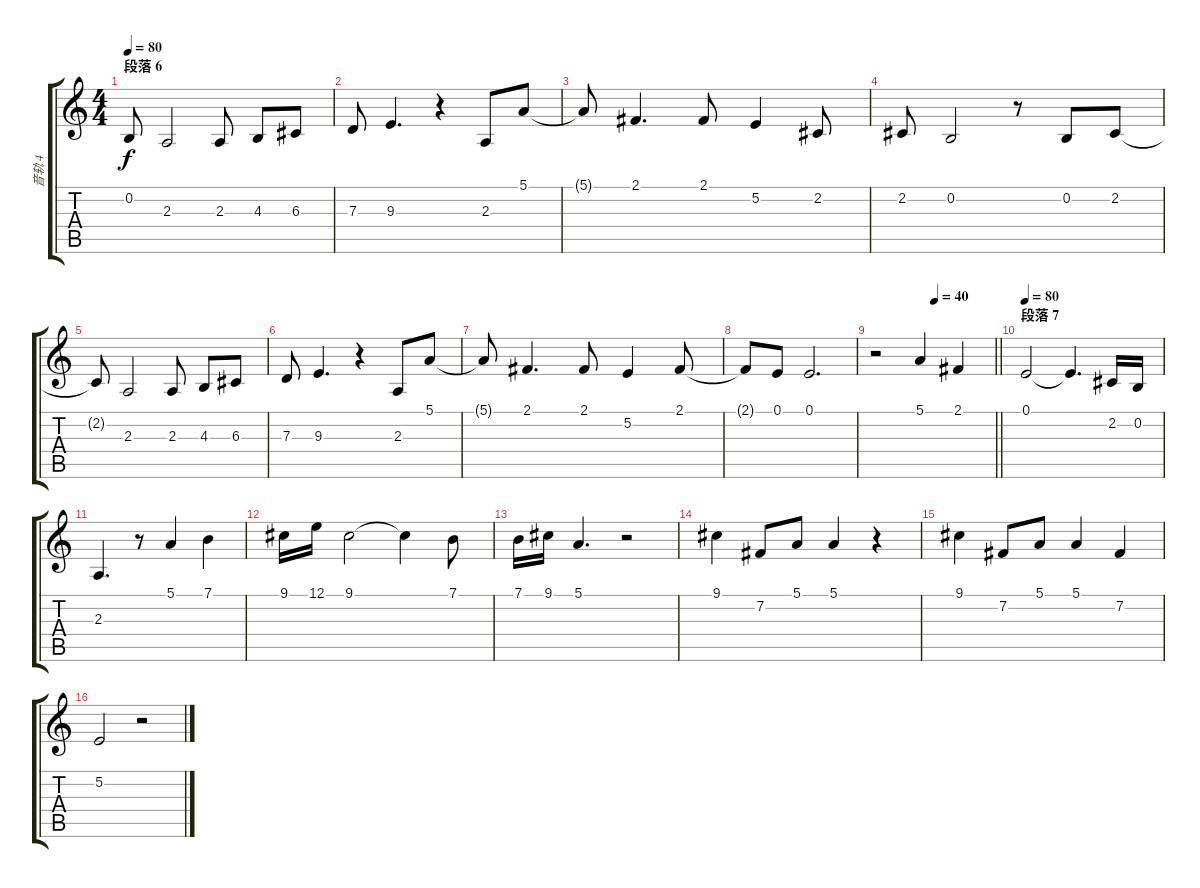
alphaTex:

\track ("音轨 4" "音轨 4") {instrument altosax}
\staff {score tabs}
\tuning (E4 B3 G3 D3 A2 E2) {hide}
\ts (4 4)
\section ("" "段落 6")
\tempo 80
\clef g2
\ks c
0.2.8{dy f} 2.3.2 2.3.8 4.3.8 6.3.8 |
7.3.8 9.3.4{d} r.4 2.3.8 5.1.8 |
5.1{t}.8 2.1.4{d} 2.1.8 5.2.4 2.2.8 |
2.2.8 0.2.2 r.8 0.2.8 2.2.8 |
2.2{t}.8 2.3.2 2.3.8 4.3.8 6.3.8 |
7.3.8 9.3.4{d} r.4 2.3.8 5.1.8 |
5.1{t}.8 2.1.4{d} 2.1.8 5.2.4 2.1.8 |
2.1{t}.8 0.1.8 0.1.2{d} |
\tempo (40 0.5)
\barLineRight lightlight
r.2 5.1.4 2.1.4 |
\section ("" "段落 7")
\tempo 80
0.1.2 0.1{t}.4{d} 2.2.16 0.2.16 |
2.3.4{d} r.8 5.1.4 7.1.4 |
9.1.16 12.1.16 9.1.2 9.1{t}.4 7.1.8 |
7.1.16 9.1.16 5.1.4{d} r.2 |
9.1.4 7.2.8 5.1.8 5.1.4 r.4 |
9.1.4 7.2.8 5.1.8 5.1.4 7.2.4 |
5.2.2 r.2
